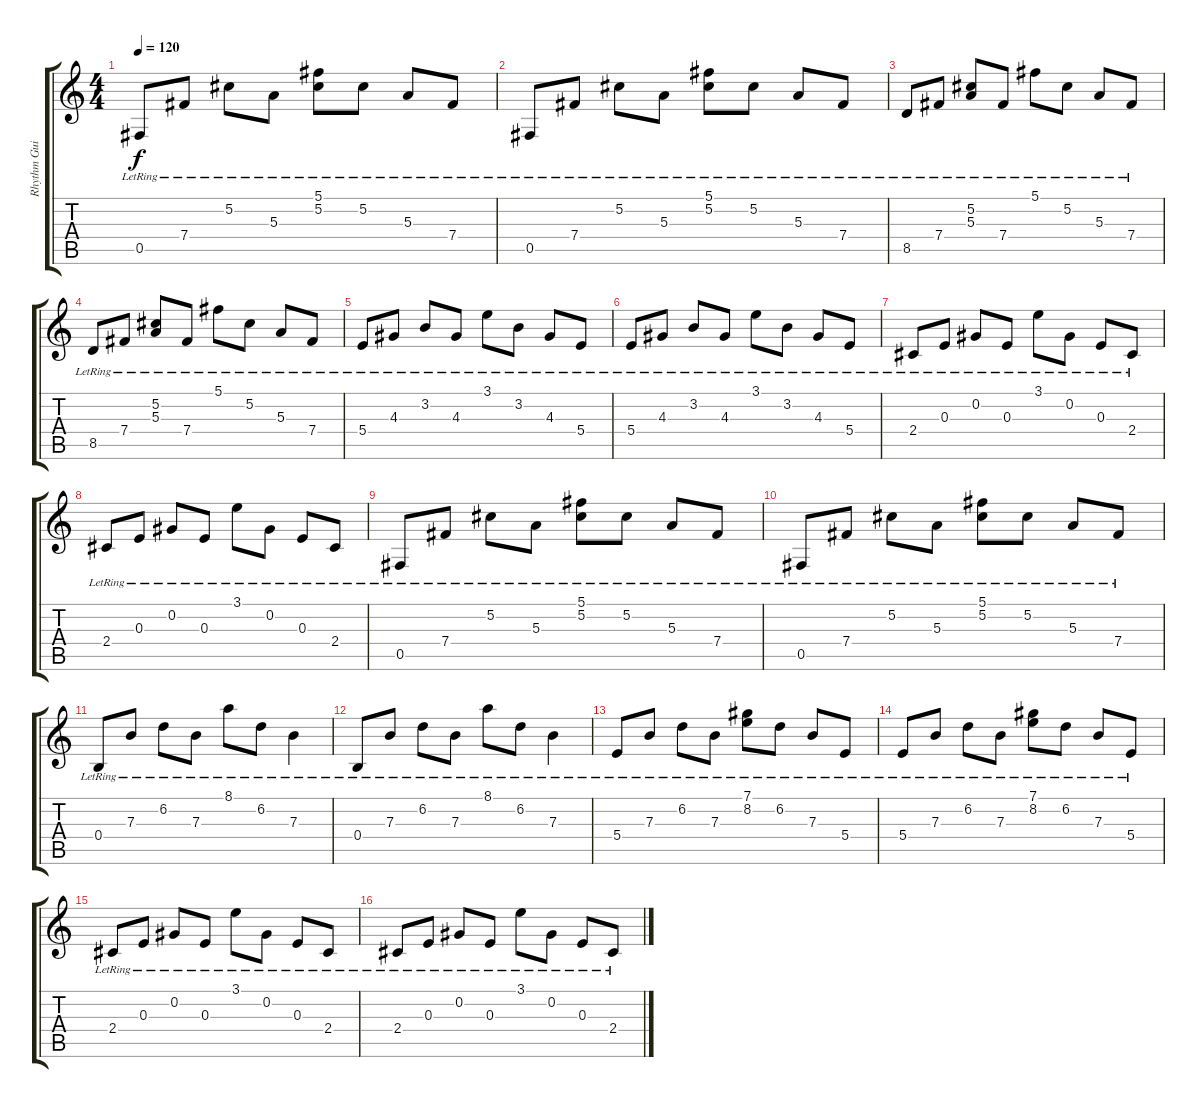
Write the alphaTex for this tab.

\track ("Rhythm Guitar 1" "Rhythm Gui") {instrument acousticguitarnylon}
\staff {score tabs}
\tuning (Db4 Ab3 E3 B2 Gb2 Db2) {hide}
\ts (4 4)
\tempo 120
\clef g2
\ks c
0.5{lr}.8{dy f} 7.4{lr}.8 5.2{lr}.8 5.3{lr}.8 (5.1{lr} 5.2{lr}).8 5.2{lr}.8 5.3{lr}.8 7.4{lr}.8 |
0.5{lr}.8 7.4{lr}.8 5.2{lr}.8 5.3{lr}.8 (5.1{lr} 5.2{lr}).8 5.2{lr}.8 5.3{lr}.8 7.4{lr}.8 |
8.5{lr}.8 7.4{lr}.8 (5.2{lr} 5.3{lr}).8 7.4{lr}.8 5.1{lr}.8 5.2{lr}.8 5.3{lr}.8 7.4{lr}.8 |
8.5{lr}.8 7.4{lr}.8 (5.2{lr} 5.3{lr}).8 7.4{lr}.8 5.1{lr}.8 5.2{lr}.8 5.3{lr}.8 7.4{lr}.8 |
5.4{lr}.8 4.3{lr}.8 3.2{lr}.8 4.3{lr}.8 3.1{lr}.8 3.2{lr}.8 4.3{lr}.8 5.4{lr}.8 |
5.4{lr}.8 4.3{lr}.8 3.2{lr}.8 4.3{lr}.8 3.1{lr}.8 3.2{lr}.8 4.3{lr}.8 5.4{lr}.8 |
2.4{lr}.8 0.3{lr}.8 0.2{lr}.8 0.3{lr}.8 3.1{lr}.8 0.2{lr}.8 0.3{lr}.8 2.4{lr}.8 |
2.4{lr}.8 0.3{lr}.8 0.2{lr}.8 0.3{lr}.8 3.1{lr}.8 0.2{lr}.8 0.3{lr}.8 2.4{lr}.8 |
0.5{lr}.8 7.4{lr}.8 5.2{lr}.8 5.3{lr}.8 (5.1{lr} 5.2{lr}).8 5.2{lr}.8 5.3{lr}.8 7.4{lr}.8 |
0.5{lr}.8 7.4{lr}.8 5.2{lr}.8 5.3{lr}.8 (5.1{lr} 5.2{lr}).8 5.2{lr}.8 5.3{lr}.8 7.4{lr}.8 |
0.4{lr}.8 7.3{lr}.8 6.2{lr}.8 7.3{lr}.8 8.1{lr}.8 6.2{lr}.8 7.3{lr}.4 |
0.4{lr}.8 7.3{lr}.8 6.2{lr}.8 7.3{lr}.8 8.1{lr}.8 6.2{lr}.8 7.3{lr}.4 |
5.4{lr}.8 7.3{lr}.8 6.2{lr}.8 7.3{lr}.8 (7.1{lr} 8.2{lr}).8 6.2{lr}.8 7.3{lr}.8 5.4{lr}.8 |
5.4{lr}.8 7.3{lr}.8 6.2{lr}.8 7.3{lr}.8 (7.1{lr} 8.2{lr}).8 6.2{lr}.8 7.3{lr}.8 5.4{lr}.8 |
2.4{lr}.8 0.3{lr}.8 0.2{lr}.8 0.3{lr}.8 3.1{lr}.8 0.2{lr}.8 0.3{lr}.8 2.4{lr}.8 |
2.4{lr}.8 0.3{lr}.8 0.2{lr}.8 0.3{lr}.8 3.1{lr}.8 0.2{lr}.8 0.3{lr}.8 2.4{lr}.8
